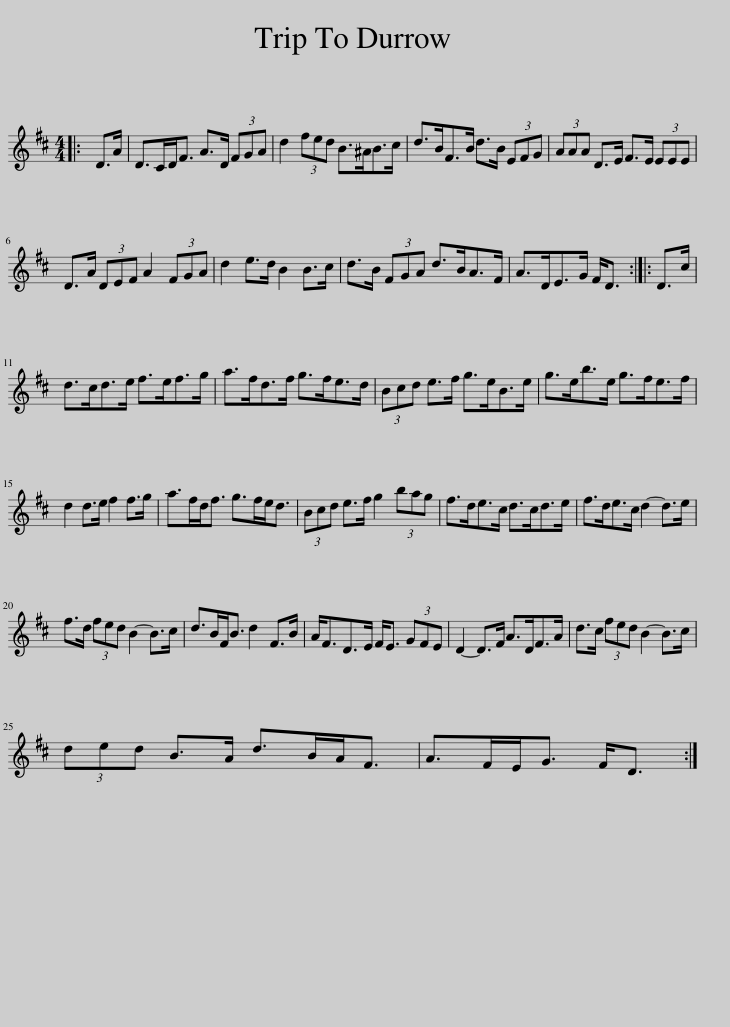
X:1
L:1/8
M:4/4
I:linebreak $
K:D
V:1 treble
V:1
|: D>A | D>CD<F A>D (3FGA | d2 (3fed B>^AB>c | d>BF>B d>B (3EFG | (3AAA D>E F>E (3EEE |$ %5
 D>A (3DEF A2 (3FGA | d2 e>d B2 B>c | d>B (3FGA d>BA>F | A>DE>G F<D :: D>c |$ %10
 d>cd>e f>ef>g | a>fd>f g>fe>d | (3Bcd e>f g>eB>e | g>eb>e g>fe>f |$ d2 d>e f2 f>g | %15
 a>fd<f g>fe<d | (3Bcd e>f g2 (3bag | f>de>c d>cd>e | f>de>c d2- d>e |$ f>d (3fed B2- B>c | %20
 d>BF<B d2 F>B | A<FD>E F<E (3GFE | D2- D>F A>DF>A | d>c (3fed B2- B>c |$ (3ded B>A d>BA<F | %25
 A>FE<G F<D :| %26
